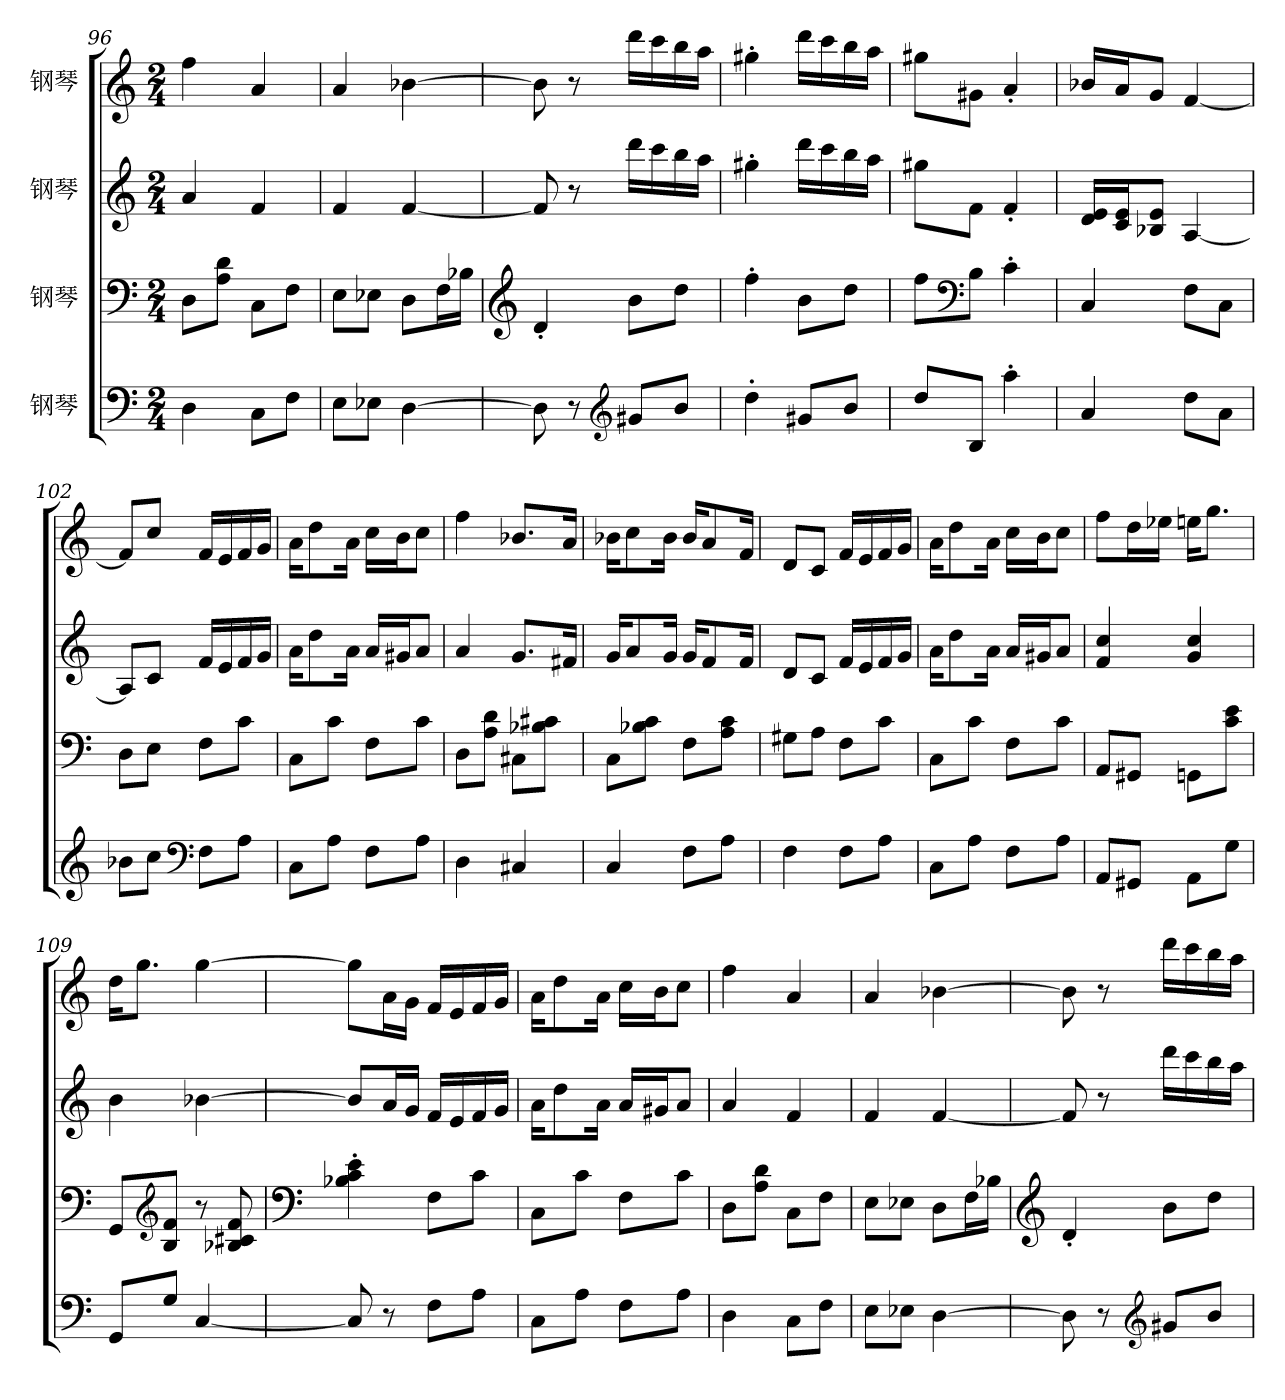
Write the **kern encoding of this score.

**kern	**kern	**kern	**kern
*part4	*part3	*part2	*part1
*staff4	*staff3	*staff2	*staff1
*I"钢琴	*I"钢琴	*I"钢琴	*I"钢琴
*clefF4	*clefF4	*clefG2	*clefG2
*k[]	*k[]	*k[]	*k[]
*M2/4	*M2/4	*M2/4	*M2/4
=96	=96	=96	=96
4D\	8D\L	4a/	4ff\
.	8A\ 8d\J	.	.
8C\L	8C\L	4f/	4a/
8F\J	8F\J	.	.
=97	=97	=97	=97
8E\L	8E\L	4f/	4a/
8E-X\J	8E-X\J	.	.
[4D\	8D\L	[4f/	[4b-X\
.	16F\L	.	.
.	16B-X\JJ	.	.
=98	=98	=98	=98
*	*clefG2	*	*
8D\]	4d'/	8f/]	8b-\]
8r	.	8r	8r
*clefG2	*	*	*
8g#X/L	8b\L	16ddd\LL	16ddd\LL
.	.	16ccc\	16ccc\
8b/J	8dd\J	16bb\	16bb\
.	.	16aa\JJ	16aa\JJ
=99	=99	=99	=99
4dd'\	4ff'\	4gg#X'\	4gg#X'\
8g#X/L	8b\L	16ddd\LL	16ddd\LL
.	.	16ccc\	16ccc\
8b/J	8dd\J	16bb\	16bb\
.	.	16aa\JJ	16aa\JJ
!!LO:LB:g=z
=100	=100	=100	=100
8dd/L	8ff\L	8gg#X\L	8gg#X\L
*	*clefF4	*	*
8B/J	8B\J	8f\J	8g#X\J
4aa'\	4c'\	4f'/	4a'/
=101	=101	=101	=101
4a/	4C/	16d/ 16e/LL	16b-X/LL
.	.	16c/ 16e/J	16a/J
.	.	8B-X/ 8e/J	8g/J
8dd\L	8F\L	[4A/	[4f/
8a\J	8C\J	.	.
=102	=102	=102	=102
8b-X\L	8D\L	8A/L]	8f/L]
8cc\J	8E\J	8c/J	8cc/J
*clefF4	*	*	*
8F\L	8F\L	16f/LL	16f/LL
.	.	16e/	16e/
8A\J	8c\J	16f/	16f/
.	.	16g/JJ	16g/JJ
=103	=103	=103	=103
8C\L	8C\L	16a\KL	16a\KL
.	.	8dd\	8dd\
8A\J	8c\J	.	.
.	.	16a\Jk	16a\Jk
8F\L	8F\L	16a/LL	16cc\LL
.	.	16g#X/J	16b\J
8A\J	8c\J	8a/J	8cc\J
=104	=104	=104	=104
4D\	8D\L	4a/	4ff\
.	8A\ 8d\J	.	.
4C#X/	8C#X\L	8.g/L	8.b-X/L
.	8B-X\ 8c#X\J	.	.
.	.	16f#X/Jk	16a/Jk
!!LO:LB:g=z
=105	=105	=105	=105
4C/	8C\L	16g/KL	16b-X\KL
.	.	8a/	8cc\
.	8B-X\ 8c\J	.	.
.	.	16g/Jk	16b-\Jk
8F\L	8F\L	16g/KL	16b-/KL
.	.	8f/	8a/
8A\J	8A\ 8c\J	.	.
.	.	16f/Jk	16f/Jk
=106	=106	=106	=106
4F\	8G#X\L	8d/L	8d/L
.	8A\J	8c/J	8c/J
8F\L	8F\L	16f/LL	16f/LL
.	.	16e/	16e/
8A\J	8c\J	16f/	16f/
.	.	16g/JJ	16g/JJ
=107	=107	=107	=107
8C\L	8C\L	16a\KL	16a\KL
.	.	8dd\	8dd\
8A\J	8c\J	.	.
.	.	16a\Jk	16a\Jk
8F\L	8F\L	16a/LL	16cc\LL
.	.	16g#X/J	16b\J
8A\J	8c\J	8a/J	8cc\J
=108	=108	=108	=108
8AA/L	8AA/L	4f/ 4cc/	8ff\L
8GG#X/J	8GG#X/J	.	16dd\L
.	.	.	16ee-X\JJ
8AA\L	8GGn\L	4g/ 4cc/	16een\KL
.	.	.	8.gg\J
8G\J	8c\ 8e\J	.	.
=109	=109	=109	=109
8GG/L	8GG/L	4b\	16dd\KL
.	.	.	8.gg\J
*	*clefG2	*	*
8G/J	8B/ 8f/J	.	.
[4C/	8r	[4b-X\	[4gg\
.	8B-X/ 8c#X/ 8f/	.	.
!!LO:PB:g=z
=110	=110	=110	=110
*	*clefF4	*	*
8C/]	4B-X\' 4c\' 4e\'	8b-/L]	8gg\L]
8r	.	16a/L	16a\L
.	.	16g/JJ	16g\JJ
8F\L	8F\L	16f/LL	16f/LL
.	.	16e/	16e/
8A\J	8c\J	16f/	16f/
.	.	16g/JJ	16g/JJ
=111	=111	=111	=111
8C\L	8C\L	16a\KL	16a\KL
.	.	8dd\	8dd\
8A\J	8c\J	.	.
.	.	16a\Jk	16a\Jk
8F\L	8F\L	16a/LL	16cc\LL
.	.	16g#X/J	16b\J
8A\J	8c\J	8a/J	8cc\J
=112	=112	=112	=112
4D\	8D\L	4a/	4ff\
.	8A\ 8d\J	.	.
8C\L	8C\L	4f/	4a/
8F\J	8F\J	.	.
=113	=113	=113	=113
8E\L	8E\L	4f/	4a/
8E-X\J	8E-X\J	.	.
[4D\	8D\L	[4f/	[4b-X\
.	16F\L	.	.
.	16B-X\JJ	.	.
=114	=114	=114	=114
*	*clefG2	*	*
8D\]	4d'/	8f/]	8b-\]
8r	.	8r	8r
*clefG2	*	*	*
8g#X/L	8b\L	16ddd\LL	16ddd\LL
.	.	16ccc\	16ccc\
8b/J	8dd\J	16bb\	16bb\
.	.	16aa\JJ	16aa\JJ
=	=	=	=
*-	*-	*-	*-
